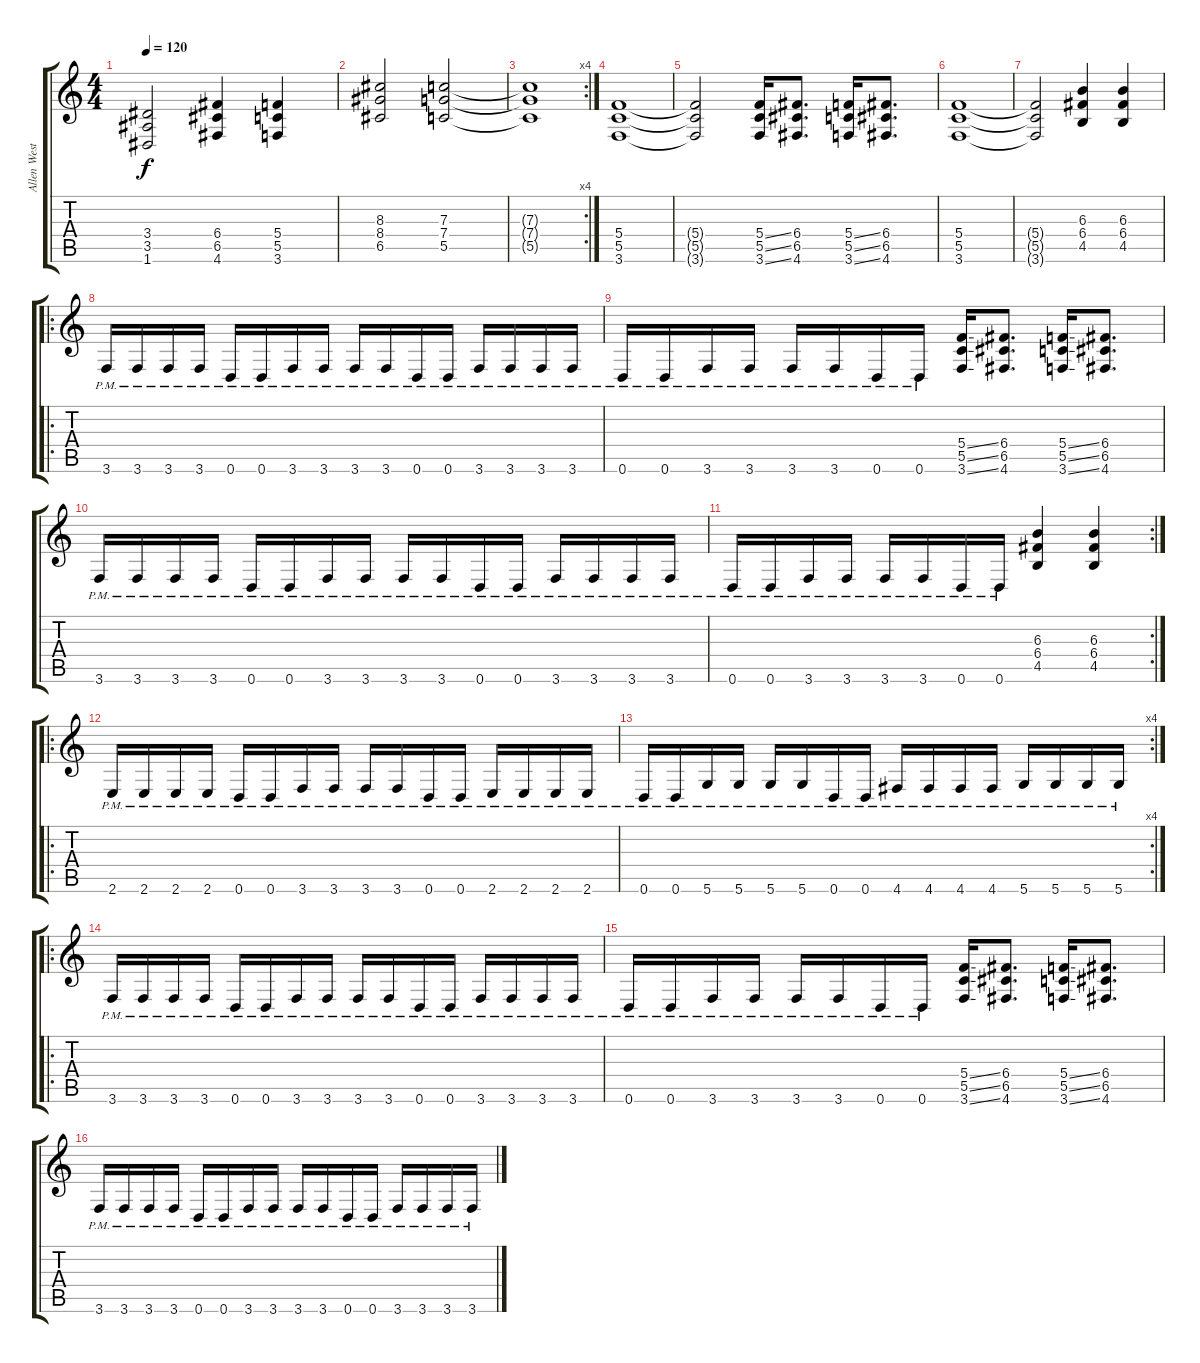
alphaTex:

\track ("Allen West" "Allen West") {instrument distortionguitar}
\staff {score tabs}
\tuning (D4 A3 F3 C3 G2 D2) {hide}
\ts (4 4)
\tempo 120
\clef g2
\ks c
(3.4{t} 3.5{t} 1.6{t}).2{dy f} (6.4 6.5 4.6).4 (5.4 5.5 3.6).4 |
(8.3 8.4 6.5).2 (7.3 7.4 5.5).2 |
\rc 4
(7.3{t} 7.4{t} 5.5{t}).1 |
(5.4 5.5 3.6).1 |
(5.4{t} 5.5{t} 3.6{t}).2 (5.4{ss} 5.5{ss} 3.6{ss}).16 (6.4 6.5 4.6).8{d} (5.4{ss} 5.5{ss} 3.6{ss}).16 (6.4 6.5 4.6).8{d} |
(5.4 5.5 3.6).1 |
(5.4{t} 5.5{t} 3.6{t}).2 (6.3 6.4 4.5).4 (6.3 6.4 4.5).4 |
\ro
3.6{pm}.16 3.6{pm}.16 3.6{pm}.16 3.6{pm}.16 0.6{pm}.16 0.6{pm}.16 3.6{pm}.16 3.6{pm}.16 3.6{pm}.16 3.6{pm}.16 0.6{pm}.16 0.6{pm}.16 3.6{pm}.16 3.6{pm}.16 3.6{pm}.16 3.6{pm}.16 |
0.6{pm}.16 0.6{pm}.16 3.6{pm}.16 3.6{pm}.16 3.6{pm}.16 3.6{pm}.16 0.6{pm}.16 0.6{pm}.16 (5.4{ss} 5.5{ss} 3.6{ss}).16 (6.4 6.5 4.6).8{d} (5.4{ss} 5.5{ss} 3.6{ss}).16 (6.4 6.5 4.6).8{d} |
3.6{pm}.16 3.6{pm}.16 3.6{pm}.16 3.6{pm}.16 0.6{pm}.16 0.6{pm}.16 3.6{pm}.16 3.6{pm}.16 3.6{pm}.16 3.6{pm}.16 0.6{pm}.16 0.6{pm}.16 3.6{pm}.16 3.6{pm}.16 3.6{pm}.16 3.6{pm}.16 |
\rc 2
0.6{pm}.16 0.6{pm}.16 3.6{pm}.16 3.6{pm}.16 3.6{pm}.16 3.6{pm}.16 0.6{pm}.16 0.6{pm}.16 (6.3 6.4 4.5).4 (6.3 6.4 4.5).4 |
\ro
2.6{pm}.16 2.6{pm}.16 2.6{pm}.16 2.6{pm}.16 0.6{pm}.16 0.6{pm}.16 3.6{pm}.16 3.6{pm}.16 3.6{pm}.16 3.6{pm}.16 0.6{pm}.16 0.6{pm}.16 2.6{pm}.16 2.6{pm}.16 2.6{pm}.16 2.6{pm}.16 |
\rc 4
0.6{pm}.16 0.6{pm}.16 5.6{pm}.16 5.6{pm}.16 5.6{pm}.16 5.6{pm}.16 0.6{pm}.16 0.6{pm}.16 4.6{pm}.16 4.6{pm}.16 4.6{pm}.16 4.6{pm}.16 5.6{pm}.16 5.6{pm}.16 5.6{pm}.16 5.6{pm}.16 |
\ro
3.6{pm}.16 3.6{pm}.16 3.6{pm}.16 3.6{pm}.16 0.6{pm}.16 0.6{pm}.16 3.6{pm}.16 3.6{pm}.16 3.6{pm}.16 3.6{pm}.16 0.6{pm}.16 0.6{pm}.16 3.6{pm}.16 3.6{pm}.16 3.6{pm}.16 3.6{pm}.16 |
0.6{pm}.16 0.6{pm}.16 3.6{pm}.16 3.6{pm}.16 3.6{pm}.16 3.6{pm}.16 0.6{pm}.16 0.6{pm}.16 (5.4{ss} 5.5{ss} 3.6{ss}).16 (6.4 6.5 4.6).8{d} (5.4{ss} 5.5{ss} 3.6{ss}).16 (6.4 6.5 4.6).8{d} |
3.6{pm}.16 3.6{pm}.16 3.6{pm}.16 3.6{pm}.16 0.6{pm}.16 0.6{pm}.16 3.6{pm}.16 3.6{pm}.16 3.6{pm}.16 3.6{pm}.16 0.6{pm}.16 0.6{pm}.16 3.6{pm}.16 3.6{pm}.16 3.6{pm}.16 3.6{pm}.16
